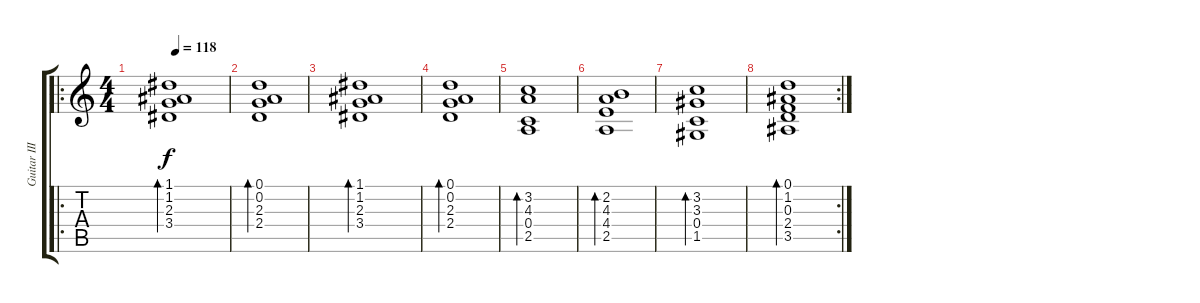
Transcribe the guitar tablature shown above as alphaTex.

\track ("Guitar III" "Guitar III") {instrument electricguitarclean}
\staff {score tabs}
\tuning (D4 A3 F3 C3 G2 C2) {hide}
\ro
\ts (4 4)
\tempo 118
\clef g2
\ks c
(1.1 1.2 2.3 3.4).1{bd 480 dy f} |
(0.1 0.2 2.3 2.4).1{bd 480} |
(1.1 1.2 2.3 3.4).1{bd 480} |
(0.1 0.2 2.3 2.4).1{bd 480} |
(3.2 4.3 0.4 2.5).1{bd 480} |
(2.2 4.3 4.4 2.5).1{bd 480} |
(3.2 3.3 0.4 1.5).1{bd 480} |
\rc 2
(0.1 1.2 0.3 2.4 3.5).1{bd 480}
